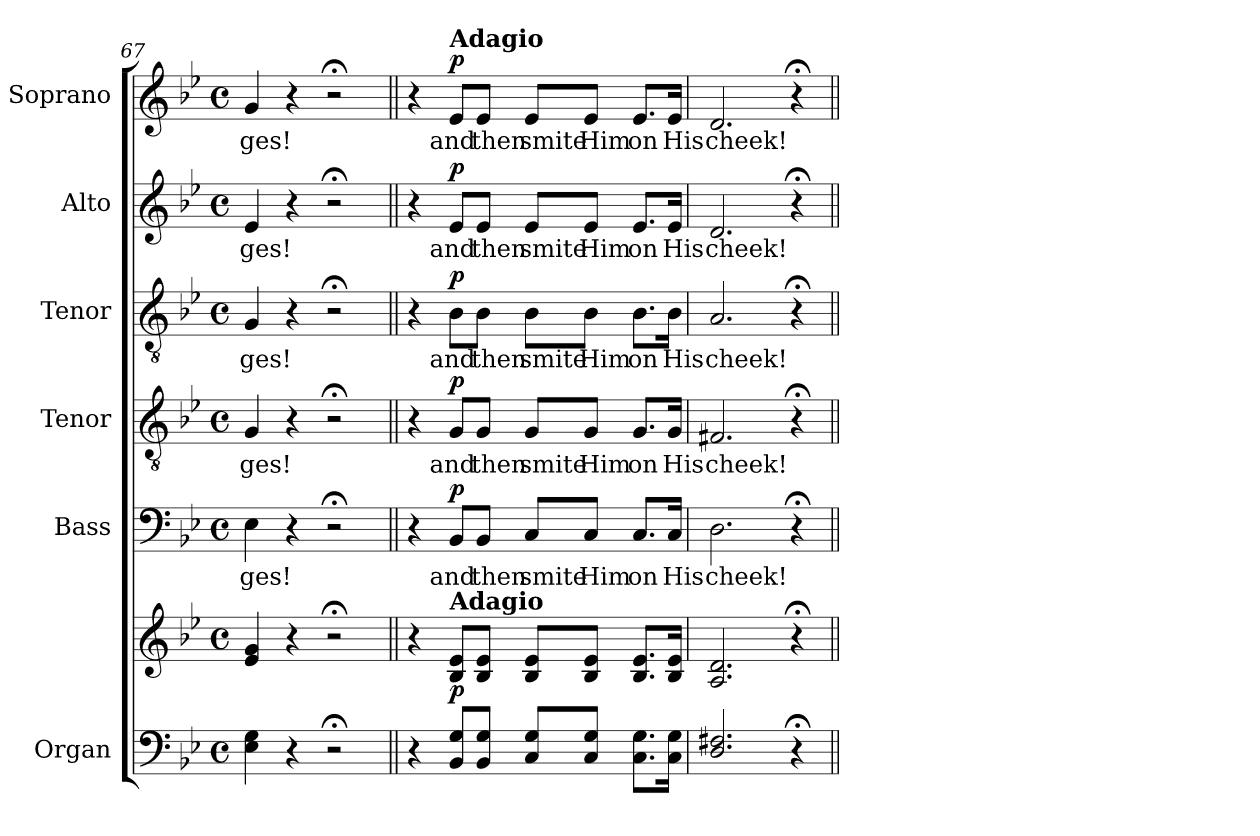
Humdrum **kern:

**kern	**kern	**dynam	**kern	**text	**dynam	**kern	**text	**dynam	**kern	**text	**dynam	**kern	**text	**dynam	**kern	**text	**dynam
*part6	*part6	*part6	*part5	*part5	*part5	*part4	*part4	*part4	*part3	*part3	*part3	*part2	*part2	*part2	*part1	*part1	*part1
*staff7	*staff6	*staff6/7	*staff5	*staff5	*staff5	*staff4	*staff4	*staff4	*staff3	*staff3	*staff3	*staff2	*staff2	*staff2	*staff1	*staff1	*staff1
*I"Organ	*	*	*I"Bass	*	*	*I"Tenor	*	*	*I"Tenor	*	*	*I"Alto	*	*	*I"Soprano	*	*
*I'Org.	*	*	*I'B.	*	*	*I'T.	*	*	*I'T.	*	*	*I'A.	*	*	*I'S.	*	*
*clefF4	*clefG2	*	*clefF4	*	*	*clefGv2	*	*	*clefGv2	*	*	*clefG2	*	*	*clefG2	*	*
*	*	*	*	*	*	*ITrd7c12	*	*	*ITrd7c12	*	*	*	*	*	*	*	*
*k[b-e-]	*k[b-e-]	*	*k[b-e-]	*	*	*k[b-e-]	*	*	*k[b-e-]	*	*	*k[b-e-]	*	*	*k[b-e-]	*	*
*B-:	*B-:	*	*B-:	*	*	*B-:	*	*	*B-:	*	*	*B-:	*	*	*B-:	*	*
*M4/4	*M4/4	*	*M4/4	*	*	*M4/4	*	*	*M4/4	*	*	*M4/4	*	*	*M4/4	*	*
*met(c)	*met(c)	*	*met(c)	*	*	*met(c)	*	*	*met(c)	*	*	*met(c)	*	*	*met(c)	*	*
=67	=67	=67	=67	=67	=67	=67	=67	=67	=67	=67	=67	=67	=67	=67	=67	=67	=67
!	!	!	!	!LO:LY:b:color=#000000	!	!	!	!	!	!	!	!	!	!	!	!	!
!	!	!	!	!	!	!	!LO:LY:b:color=#000000	!	!	!	!	!	!	!	!	!	!
!	!	!	!	!	!	!	!	!	!	!LO:LY:b:color=#000000	!	!	!	!	!	!	!
!	!	!	!	!	!	!	!	!	!	!	!	!	!LO:LY:b:color=#000000	!	!	!	!
!	!	!	!	!	!	!	!	!	!	!	!	!	!	!	!	!LO:LY:b:color=#000000	!
4E-i\ 4Gi	4e-i/ 4gi	.	4E-i\	-ges!	.	4GGi/	-ges!	.	4GGi/	-ges!	.	4e-i/	-ges!	.	4gi/	-ges!	.
4r	4r	.	4r	.	.	4r	.	.	4r	.	.	4r	.	.	4r	.	.
2r;	2r;	.	2r;	.	.	2r;	.	.	2r;	.	.	2r;	.	.	2r;	.	.
=68||	=68||	=68||	=68||	=68||	=68||	=68||	=68||	=68||	=68||	=68||	=68||	=68||	=68||	=68||	=68||	=68||	=68||
4r	4r	.	4r	.	.	4r	.	.	4r	.	.	4r	.	.	4r	.	.
!	!	!	!	!LO:LY:b:color=#000000	!	!	!	!	!	!	!	!	!	!	!	!	!
!	!	!	!	!	!	!	!LO:LY:b:color=#000000	!	!	!	!	!	!	!	!	!	!
!	!	!	!	!	!	!	!	!	!	!LO:LY:b:color=#000000	!	!	!	!	!	!	!
!	!	!	!	!	!	!	!	!	!	!	!	!	!LO:LY:b:color=#000000	!	!	!	!
*	*MM60	*	*	*	*	*	*	*	*	*	*	*	*	*	*MM60	*	*
!	!	!	!	!	!	!	!	!	!	!	!	!	!	!	!LO:TX:a:B:t=Adagio	!	!
!	!LO:TX:a:B:t=Adagio	!	!	!	!	!	!	!	!	!	!	!	!	!	!	!	!
!	!	!	!	!	!	!	!	!	!	!	!	!	!	!	!	!LO:LY:b:color=#000000	!
8BB-i/ 8GiL	8B-i/ 8e-iL	p	8BB-i/L	and	p	8GGi/L	and	p	8BB-i\L	and	p	8e-i/L	and	p	8e-i/L	and	p
!	!	!	!	!LO:LY:b:color=#000000	!	!	!	!	!	!	!	!	!	!	!	!	!
!	!	!	!	!	!	!	!LO:LY:b:color=#000000	!	!	!	!	!	!	!	!	!	!
!	!	!	!	!	!	!	!	!	!	!LO:LY:b:color=#000000	!	!	!	!	!	!	!
!	!	!	!	!	!	!	!	!	!	!	!	!	!LO:LY:b:color=#000000	!	!	!	!
!	!	!	!	!	!	!	!	!	!	!	!	!	!	!	!	!LO:LY:b:color=#000000	!
8BB-i/ 8GiJ	8B-i/ 8e-iJ	.	8BB-i/J	then	.	8GGi/J	then	.	8BB-i\J	then	.	8e-i/J	then	.	8e-i/J	then	.
!	!	!	!	!LO:LY:b:color=#000000	!	!	!	!	!	!	!	!	!	!	!	!	!
!	!	!	!	!	!	!	!LO:LY:b:color=#000000	!	!	!	!	!	!	!	!	!	!
!	!	!	!	!	!	!	!	!	!	!LO:LY:b:color=#000000	!	!	!	!	!	!	!
!	!	!	!	!	!	!	!	!	!	!	!	!	!LO:LY:b:color=#000000	!	!	!	!
!	!	!	!	!	!	!	!	!	!	!	!	!	!	!	!	!LO:LY:b:color=#000000	!
8Ci/ 8GiL	8B-i/ 8e-iL	.	8Ci/L	smite	.	8GGi/L	smite	.	8BB-i\L	smite	.	8e-i/L	smite	.	8e-i/L	smite	.
!	!	!	!	!LO:LY:b:color=#000000	!	!	!	!	!	!	!	!	!	!	!	!	!
!	!	!	!	!	!	!	!LO:LY:b:color=#000000	!	!	!	!	!	!	!	!	!	!
!	!	!	!	!	!	!	!	!	!	!LO:LY:b:color=#000000	!	!	!	!	!	!	!
!	!	!	!	!	!	!	!	!	!	!	!	!	!LO:LY:b:color=#000000	!	!	!	!
!	!	!	!	!	!	!	!	!	!	!	!	!	!	!	!	!LO:LY:b:color=#000000	!
8Ci/ 8GiJ	8B-i/ 8e-iJ	.	8Ci/J	Him	.	8GGi/J	Him	.	8BB-i\J	Him	.	8e-i/J	Him	.	8e-i/J	Him	.
!	!	!	!	!LO:LY:b:color=#000000	!	!	!	!	!	!	!	!	!	!	!	!	!
!	!	!	!	!	!	!	!LO:LY:b:color=#000000	!	!	!	!	!	!	!	!	!	!
!	!	!	!	!	!	!	!	!	!	!LO:LY:b:color=#000000	!	!	!	!	!	!	!
!	!	!	!	!	!	!	!	!	!	!	!	!	!LO:LY:b:color=#000000	!	!	!	!
!	!	!	!	!	!	!	!	!	!	!	!	!	!	!	!	!LO:LY:b:color=#000000	!
8.Ci\ 8.GiL	8.B-i/ 8.e-iL	.	8.Ci/L	on	.	8.GGi/L	on	.	8.BB-i\L	on	.	8.e-i/L	on	.	8.e-i/L	on	.
!	!	!	!	!LO:LY:b:color=#000000	!	!	!	!	!	!	!	!	!	!	!	!	!
!	!	!	!	!	!	!	!LO:LY:b:color=#000000	!	!	!	!	!	!	!	!	!	!
!	!	!	!	!	!	!	!	!	!	!LO:LY:b:color=#000000	!	!	!	!	!	!	!
!	!	!	!	!	!	!	!	!	!	!	!	!	!LO:LY:b:color=#000000	!	!	!	!
!	!	!	!	!	!	!	!	!	!	!	!	!	!	!	!	!LO:LY:b:color=#000000	!
16Ci\ 16GiJk	16B-i/ 16e-iJk	.	16Ci/Jk	His	.	16GGi/Jk	His	.	16BB-i\Jk	His	.	16e-i/Jk	His	.	16e-i/Jk	His	.
=69	=69	=69	=69	=69	=69	=69	=69	=69	=69	=69	=69	=69	=69	=69	=69	=69	=69
!	!	!	!	!LO:LY:b:color=#000000	!	!	!	!	!	!	!	!	!	!	!	!	!
!	!	!	!	!	!	!	!LO:LY:b:color=#000000	!	!	!	!	!	!	!	!	!	!
!	!	!	!	!	!	!	!	!	!	!LO:LY:b:color=#000000	!	!	!	!	!	!	!
!	!	!	!	!	!	!	!	!	!	!	!	!	!LO:LY:b:color=#000000	!	!	!	!
!	!	!	!	!	!	!	!	!	!	!	!	!	!	!	!	!LO:LY:b:color=#000000	!
2.Di/ 2.F#Xi	2.Ai/ 2.di	.	2.Di\	cheek!	.	2.FF#Xi/	cheek!	.	2.AAi/	cheek!	.	2.di/	cheek!	.	2.di/	cheek!	.
4r;	4r;	.	4r;	.	.	4r;	.	.	4r;	.	.	4r;	.	.	4r;	.	.
=||	=||	=||	=||	=||	=||	=||	=||	=||	=||	=||	=||	=||	=||	=||	=||	=||	=||
*-	*-	*-	*-	*-	*-	*-	*-	*-	*-	*-	*-	*-	*-	*-	*-	*-	*-
